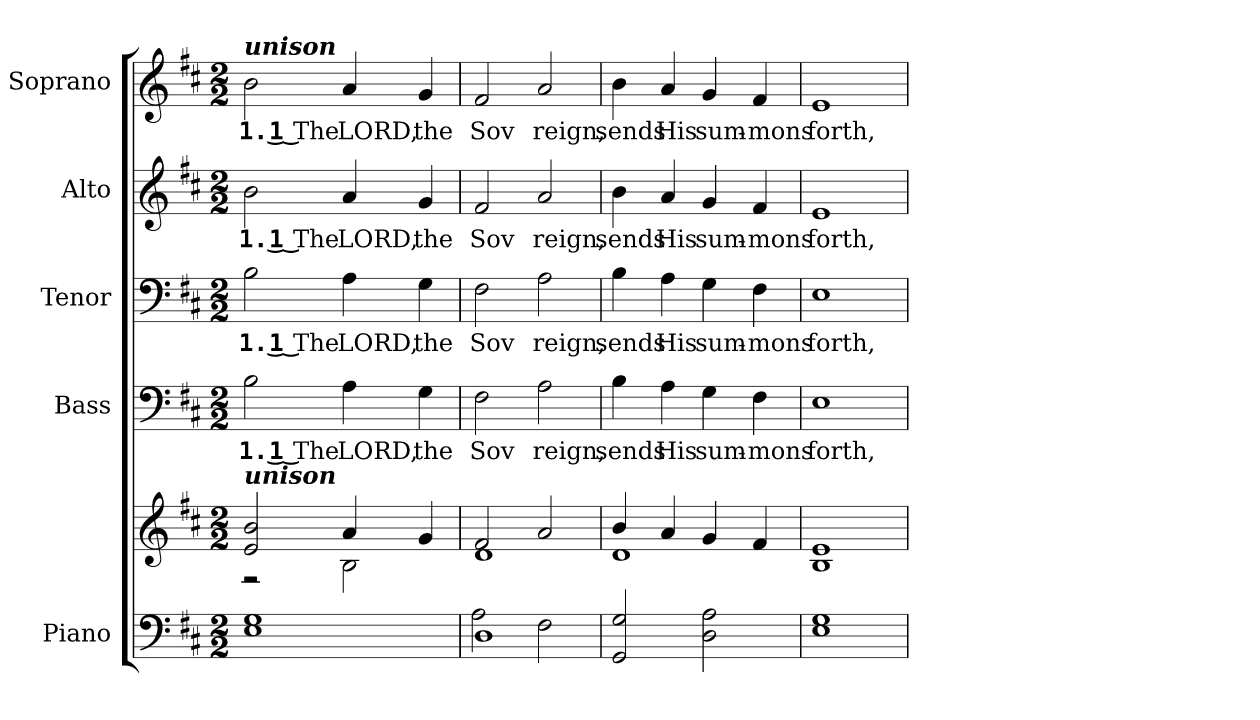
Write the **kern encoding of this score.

**kern	**kern	**kern	**text	**kern	**text	**kern	**text	**kern	**text
*part5	*part5	*part4	*part4	*part3	*part3	*part2	*part2	*part1	*part1
*staff6	*staff5	*staff4	*staff4	*staff3	*staff3	*staff2	*staff2	*staff1	*staff1
*I"Piano	*	*I"Bass	*	*I"Tenor	*	*I"Alto	*	*I"Soprano	*
*I'Pno.	*	*I'B.	*	*I'T.	*	*I'A.	*	*I'S.	*
!!LO:PB:g=z
*clefF4	*clefG2	*clefF4	*	*clefF4	*	*clefG2	*	*clefG2	*
*k[f#c#]	*k[f#c#]	*k[f#c#]	*	*k[f#c#]	*	*k[f#c#]	*	*k[f#c#]	*
*D:	*D:	*D:	*	*D:	*	*D:	*	*D:	*
*M2/2	*M2/2	*M2/2	*	*M2/2	*	*M2/2	*	*M2/2	*
*MM190	*MM190	*MM190	*	*MM190	*	*MM190	*	*MM190	*
=1	=1	=1	=1	=1	=1	=1	=1	=1	=1
*	*^	*	*	*	*	*	*	*	*
!	!	!	!	!LO:LY:b:color=#000000	!	!	!	!	!	!
!	!	!	!	!	!	!LO:LY:b:color=#000000	!	!	!	!
!	!	!	!	!	!	!	!	!LO:LY:b:color=#000000	!	!
!	!	!	!	!	!	!	!	!	!LO:TX:a:Bi:t=unison	!
!	!LO:TX:a:Bi:t=unison	!	!	!	!	!	!	!	!	!
!	!	!	!	!	!	!	!	!	!	!LO:LY:b:color=#000000
1Ei 1Gi	2ei/ 2bi	2r	2Bi\	1. 1 The	2Bi\	1. 1 The	2bi\	1. 1 The	2bi\	1. 1 The
!	!	!	!	!LO:LY:b:color=#000000	!	!	!	!	!	!
!	!	!	!	!	!	!LO:LY:b:color=#000000	!	!	!	!
!	!	!	!	!	!	!	!	!LO:LY:b:color=#000000	!	!
!	!	!	!	!	!	!	!	!	!	!LO:LY:b:color=#000000
.	4ai/	2Bi\	4Ai\	LORD,	4Ai\	LORD,	4ai/	LORD,	4ai/	LORD,
!	!	!	!	!LO:LY:b:color=#000000	!	!	!	!	!	!
!	!	!	!	!	!	!LO:LY:b:color=#000000	!	!	!	!
!	!	!	!	!	!	!	!	!LO:LY:b:color=#000000	!	!
!	!	!	!	!	!	!	!	!	!	!LO:LY:b:color=#000000
.	4gi/	.	4Gi\	the	4Gi\	the	4gi/	the	4gi/	the
=2	=2	=2	=2	=2	=2	=2	=2	=2	=2	=2
*^	*	*	*	*	*	*	*	*	*	*
!	!	!	!	!	!LO:LY:b:color=#000000	!	!	!	!	!	!
!	!	!	!	!	!	!	!LO:LY:b:color=#000000	!	!	!	!
!	!	!	!	!	!	!	!	!	!LO:LY:b:color=#000000	!	!
!	!	!	!	!	!	!	!	!	!	!	!LO:LY:b:color=#000000
1Di	2Ai\	2f#i/	1di	2F#i\	Sov	2F#i\	Sov	2f#i/	Sov	2f#i/	Sov
!	!	!	!	!	!LO:LY:b:color=#000000	!	!	!	!	!	!
!	!	!	!	!	!	!	!LO:LY:b:color=#000000	!	!	!	!
!	!	!	!	!	!	!	!	!	!LO:LY:b:color=#000000	!	!
!	!	!	!	!	!	!	!	!	!	!	!LO:LY:b:color=#000000
.	2F#i\	2ai/	.	2Ai\	reign,	2Ai\	reign,	2ai/	reign,	2ai/	reign,
*v	*v	*	*	*	*	*	*	*	*	*	*
=3	=3	=3	=3	=3	=3	=3	=3	=3	=3	=3
*^	*	*	*	*	*	*	*	*	*	*
!	!	!	!	!	!LO:LY:b:color=#000000	!	!	!	!	!	!
*v	*v	*	*	*	*	*	*	*	*	*	*
*^	*	*	*	*	*	*	*	*	*	*
!	!	!	!	!	!	!	!LO:LY:b:color=#000000	!	!	!	!
*v	*v	*	*	*	*	*	*	*	*	*	*
*^	*	*	*	*	*	*	*	*	*	*
!	!	!	!	!	!	!	!	!	!LO:LY:b:color=#000000	!	!
*v	*v	*	*	*	*	*	*	*	*	*	*
*^	*	*	*	*	*	*	*	*	*	*
!	!	!	!	!	!	!	!	!	!	!	!LO:LY:b:color=#000000
*v	*v	*	*	*	*	*	*	*	*	*	*
2GGi/ 2Gi	4bi/	1di	4Bi\	sends	4Bi\	sends	4bi\	sends	4bi\	sends
!	!	!	!	!LO:LY:b:color=#000000	!	!	!	!	!	!
!	!	!	!	!	!	!LO:LY:b:color=#000000	!	!	!	!
!	!	!	!	!	!	!	!	!LO:LY:b:color=#000000	!	!
!	!	!	!	!	!	!	!	!	!	!LO:LY:b:color=#000000
.	4ai/	.	4Ai\	His	4Ai\	His	4ai/	His	4ai/	His
!	!	!	!	!LO:LY:b:color=#000000	!	!	!	!	!	!
!	!	!	!	!	!	!LO:LY:b:color=#000000	!	!	!	!
!	!	!	!	!	!	!	!	!LO:LY:b:color=#000000	!	!
!	!	!	!	!	!	!	!	!	!	!LO:LY:b:color=#000000
2Di\ 2Ai	4gi/	.	4Gi\	sum-	4Gi\	sum-	4gi/	sum-	4gi/	sum-
!	!	!	!	!LO:LY:b:color=#000000	!	!	!	!	!	!
!	!	!	!	!	!	!LO:LY:b:color=#000000	!	!	!	!
!	!	!	!	!	!	!	!	!LO:LY:b:color=#000000	!	!
!	!	!	!	!	!	!	!	!	!	!LO:LY:b:color=#000000
.	4f#i/	.	4F#i\	-mons	4F#i\	-mons	4f#i/	-mons	4f#i/	-mons
*	*v	*v	*	*	*	*	*	*	*	*
=4	=4	=4	=4	=4	=4	=4	=4	=4	=4
!	!	!	!LO:LY:b:color=#000000	!	!	!	!	!	!
!	!	!	!	!	!LO:LY:b:color=#000000	!	!	!	!
!	!	!	!	!	!	!	!LO:LY:b:color=#000000	!	!
!	!	!	!	!	!	!	!	!	!LO:LY:b:color=#000000
1Ei 1Gi	1Bi 1ei	1Ei	forth,	1Ei	forth,	1ei	forth,	1ei	forth,
=	=	=	=	=	=	=	=	=	=
*-	*-	*-	*-	*-	*-	*-	*-	*-	*-
